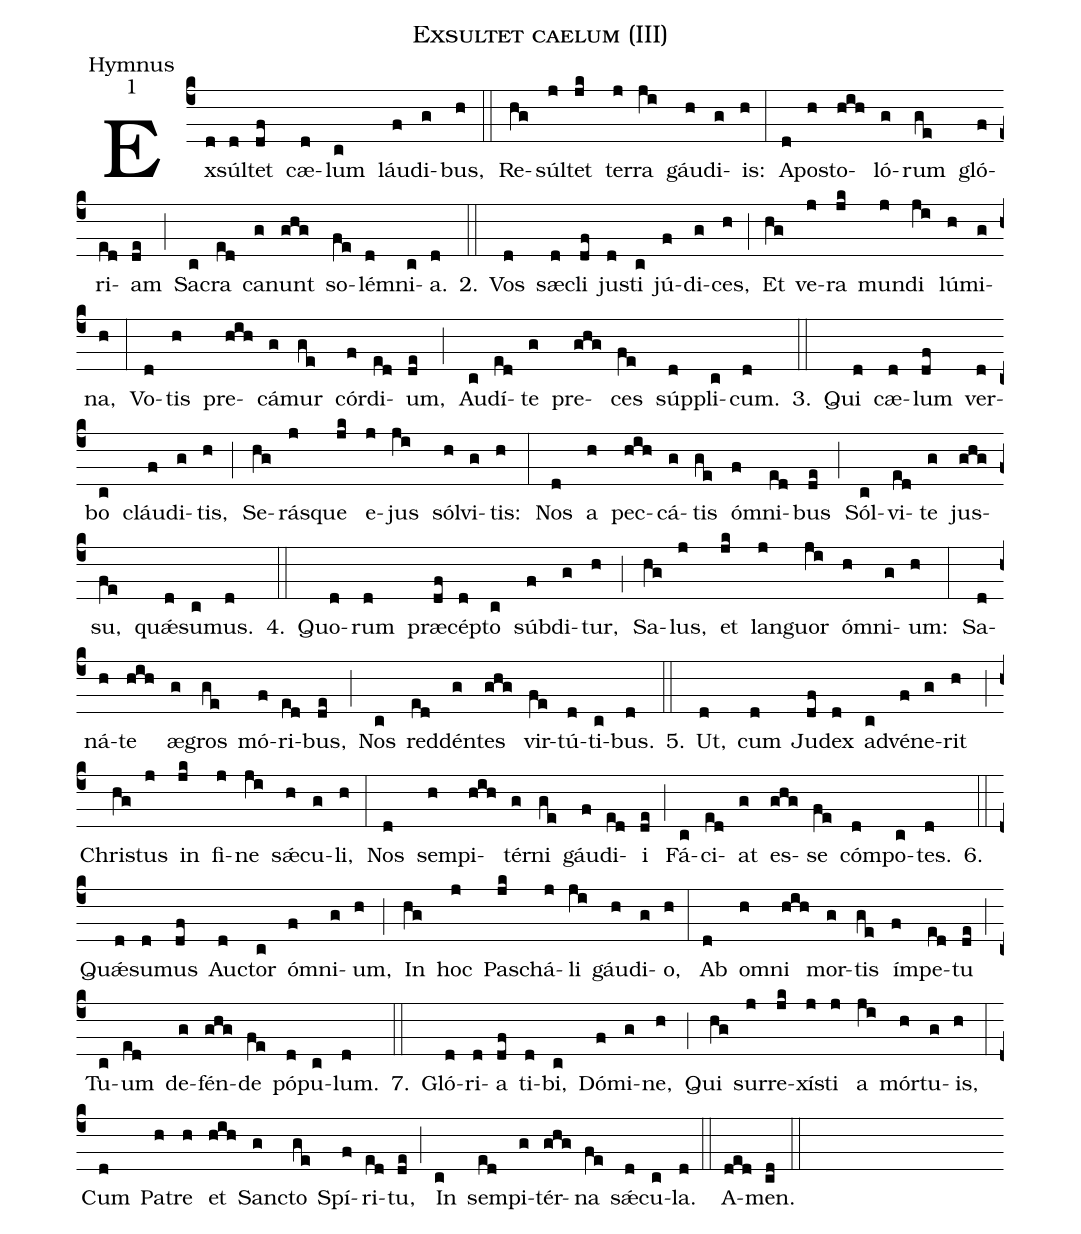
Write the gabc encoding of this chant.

name:Exsultet caelum (III);
office-part:Hymnus;
mode:1;
%%
(c4) Ex(d)súl(d)tet(df) cæ(d)lum(c) láu(f)di(g)bus,(h) (::)
Re(hg)súl(j)tet(jk) ter(j)ra(ji) gáu(h)di(g)is:(h) (:)
A(d)po(h)sto(hih)ló(g)rum(ge) gló(f)ri(ed)am(de) (;) Sa(c)cra(ed) ca(g)nunt(ghg) so(fe)lé(d)mni(c)a.(d) 2.(::) Vos(d) sæ(d)cli(df) ju(d)sti(c) jú(f)di(g)ces,(h) (;) Et(hg) ve(j)ra(jk) mun(j)di(ji) lú(h)mi(g)na,(h) (:)
Vo(d)tis(h) pre(hih)cá(g)mur(ge) cór(f)di(ed)um,(de) (;) Au(c)dí(ed)te(g) pre(ghg)ces(fe) súp(d)pli(c)cum.(d) 3.(::) Qui(d) cæ(d)lum(df) ver(d)bo(c) cláu(f)di(g)tis,(h) (;) Se(hg)rá(j)sque(jk) e(j)jus(ji) sól(h)vi(g)tis:(h) (:)
Nos(d) a(h) pec(hih)cá(g)tis(ge) ó(f)mni(ed)bus(de) (;) Sól(c)vi(ed)te(g) jus(ghg)su,(fe) qu{<sp>'ae</sp>}(d)su(c)mus.(d) 4.(::) Quo(d)rum(d) præ(df)cép(d)to(c) súb(f)di(g)tur,(h) (;) Sa(hg)lus,(j) et(jk) lan(j)guor(ji) ó(h)mni(g)um:(h) (:)
Sa(d)ná(h)te(hih) æ(g)gros(ge) mó(f)ri(ed)bus,(de) (;) Nos(c) red(ed)dén(g)tes(ghg) vir(fe)tú(d)ti(c)bus.(d) 5.(::) Ut,(d) cum(d) Ju(df)dex(d) ad(c)vé(f)ne(g)rit(h) (;) Chri(hg)stus(j) in(jk) fi(j)ne(ji) s{<sp>'ae</sp>}(h)cu(g)li,(h) (:)
Nos(d) sem(h)pi(hih)tér(g)ni(ge) gáu(f)di(ed)i(de) (;) Fá(c)ci(ed)at(g) es(ghg)se(fe) cóm(d)po(c)tes.(d) 6.(::) Qu{<sp>'ae</sp>}(d)su(d)mus(df) Au(d)ctor(c) ó(f)mni(g)um,(h) (;) In(hg) hoc(j) Pa(jk)schá(j)li(ji) gáu(h)di(g)o,(h) (:)
Ab(d) o(h)mni(hih) mor(g)tis(ge) ím(f)pe(ed)tu(de) (;) Tu(c)um(ed) de(g)fén(ghg)de(fe) pó(d)pu(c)lum.(d) 7.(::) Gló(d)ri(d)a(df) ti(d)bi,(c) Dó(f)mi(g)ne,(h) (;) Qui(hg) sur(j)re(jk)xí(j)sti(j) a(ji) mór(h)tu(g)is,(h) (:)
Cum(d) Pa(h)tre(h) et(hih) San(g)cto(ge) Spí(f)ri(ed)tu,(de) (;) In(c) sem(ed)pi(g)tér(ghg)na(fe) s{<sp>'ae</sp>}(d)cu(c)la.(d) (::)
A(ded)men.(cd) (::)
